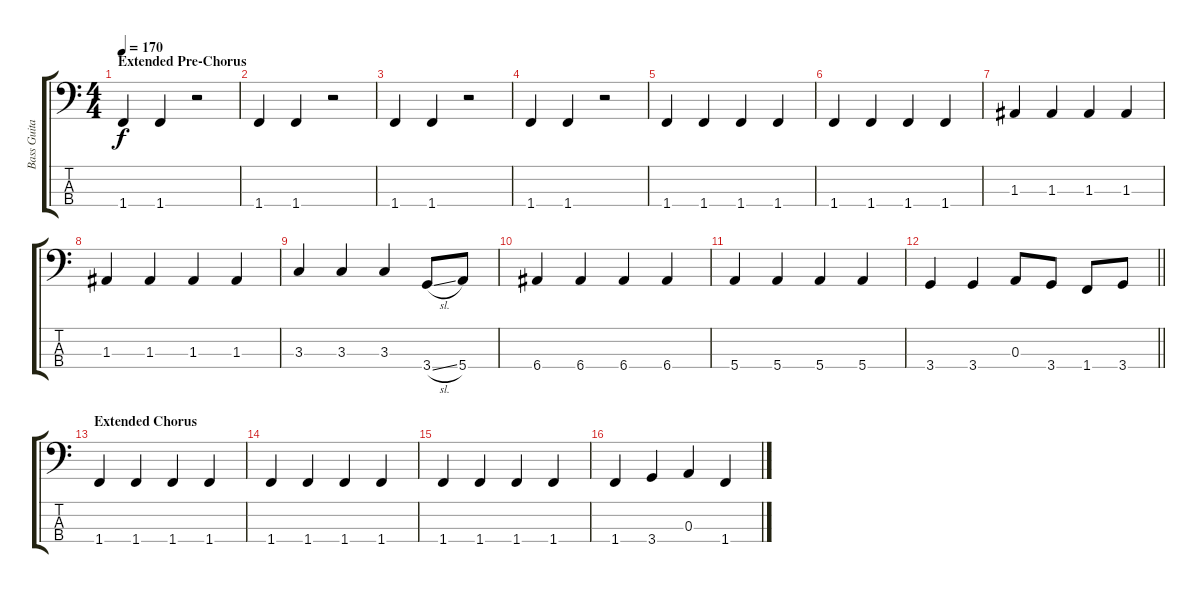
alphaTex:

\track ("Bass Guitar" "Bass Guita") {instrument electricbassfinger}
\staff {score tabs}
\tuning (G2 D2 A1 E1) {hide}
\ts (4 4)
\section ("" "Extended Pre-Chorus")
\tempo 170
\clef f4
\ks c
1.4.4{dy f} 1.4.4 r.2 |
1.4.4 1.4.4 r.2 |
1.4.4 1.4.4 r.2 |
1.4.4 1.4.4 r.2 |
1.4.4 1.4.4 1.4.4 1.4.4 |
1.4.4 1.4.4 1.4.4 1.4.4 |
1.3.4 1.3.4 1.3.4 1.3.4 |
1.3.4 1.3.4 1.3.4 1.3.4 |
3.3.4 3.3.4 3.3.4 3.4{sl}.8 5.4.8 |
6.4.4 6.4.4 6.4.4 6.4.4 |
5.4.4 5.4.4 5.4.4 5.4.4 |
\barLineRight lightlight
3.4.4 3.4.4 0.3.8 3.4.8 1.4.8 3.4.8 |
\section ("" "Extended Chorus")
1.4.4 1.4.4 1.4.4 1.4.4 |
1.4.4 1.4.4 1.4.4 1.4.4 |
1.4.4 1.4.4 1.4.4 1.4.4 |
1.4.4 3.4.4 0.3.4 1.4.4
